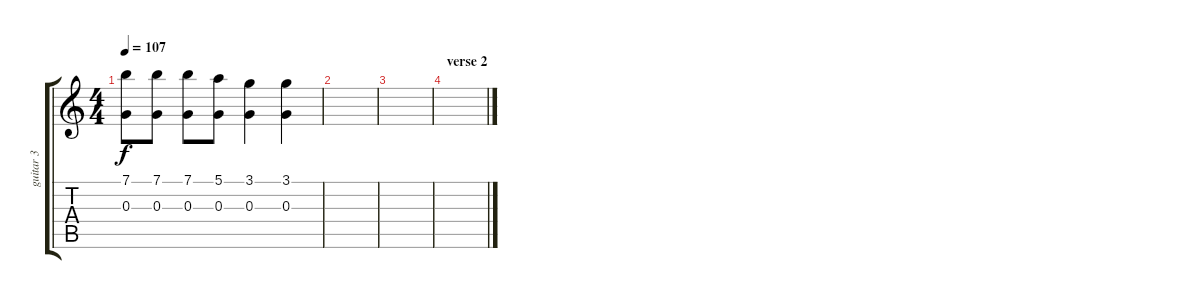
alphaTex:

\track ("guitar 3" "guitar 3") {instrument acousticguitarnylon}
\staff {score tabs}
\tuning (E4 B3 G3 D3 A2 E2) {hide}
\ts (4 4)
\tempo 107
\clef g2
\ks c
(7.1 0.3).8{dy f} (7.1 0.3).8 (7.1 0.3).8 (5.1 0.3).8 (3.1 0.3).4 (3.1 0.3).4 |
|
|
\section ("" "verse 2")
